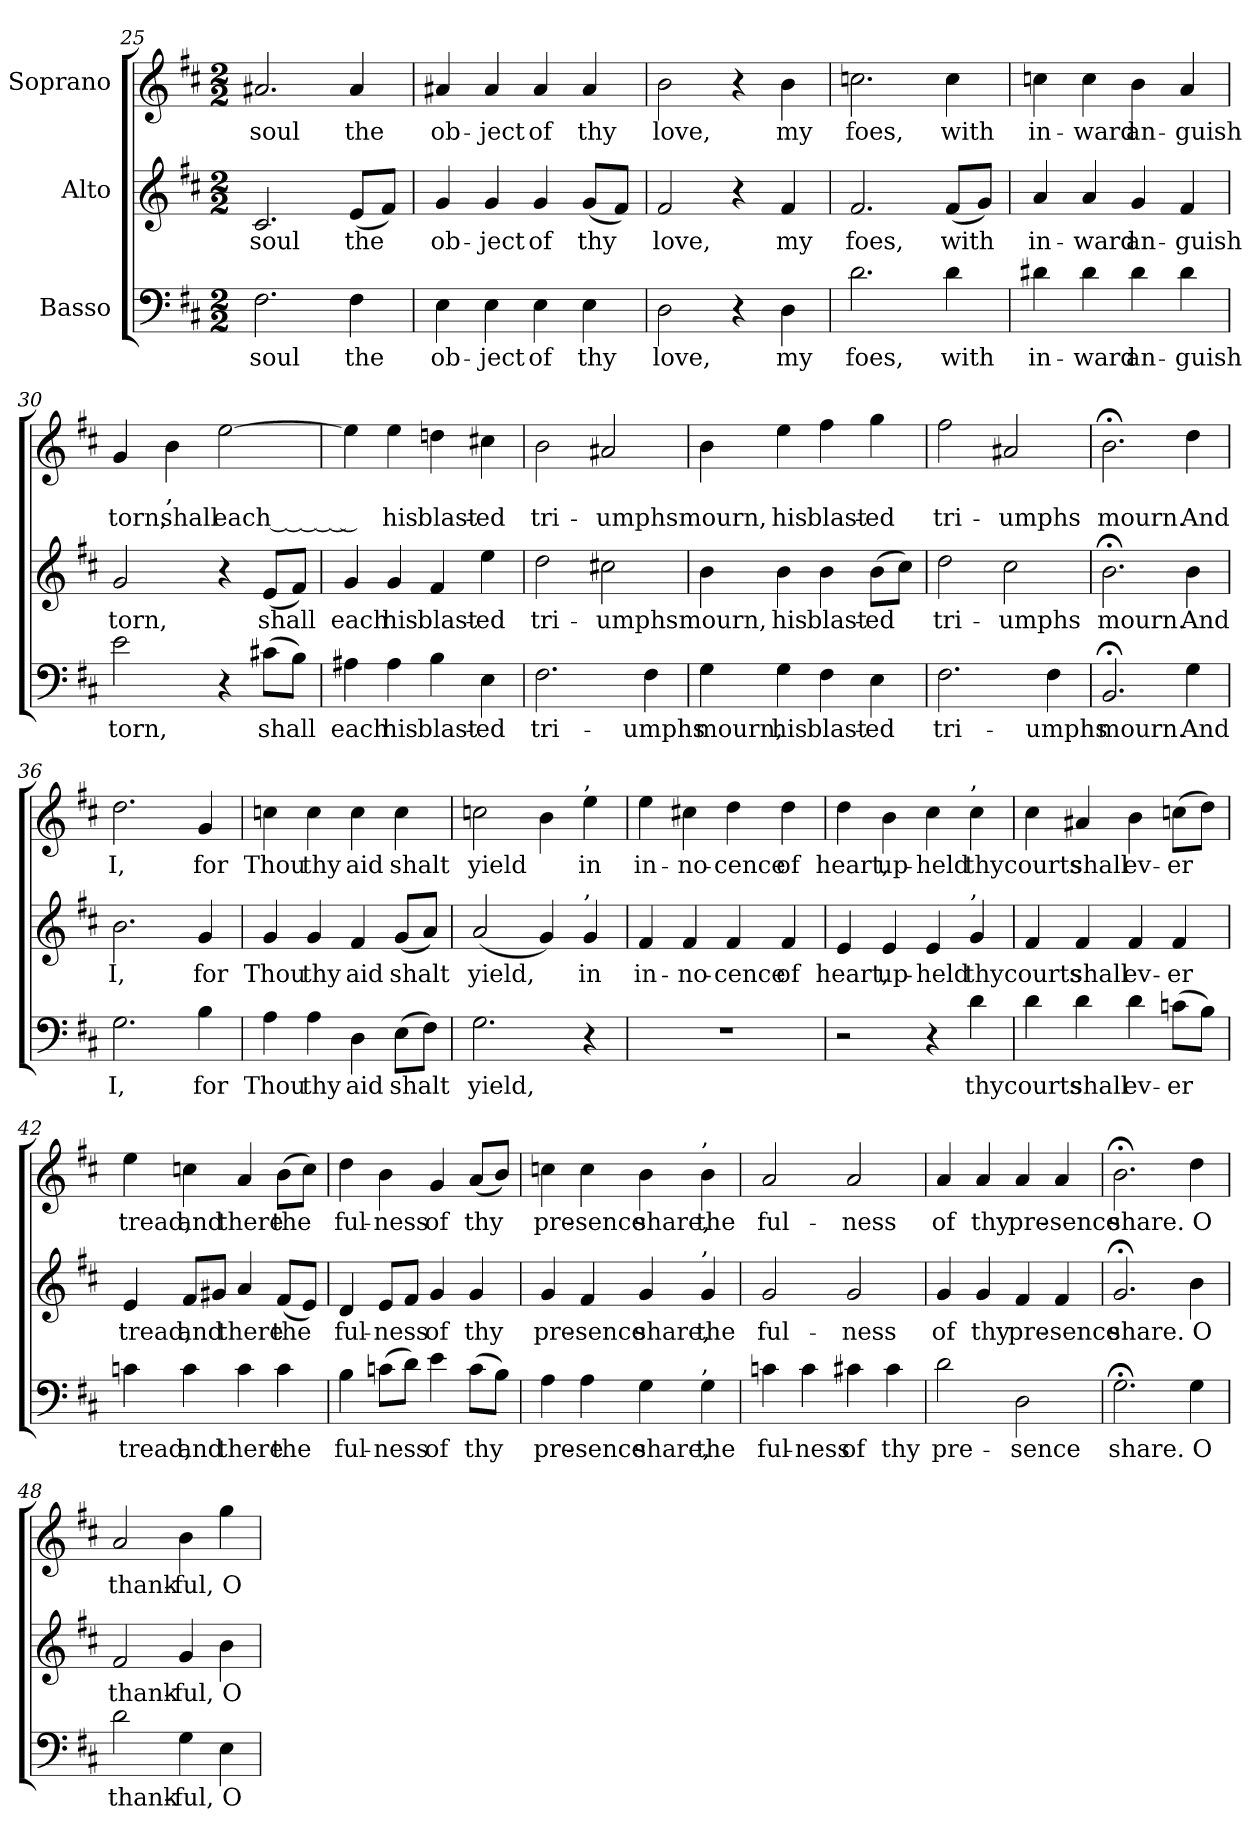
**kern	**text	**kern	**text	**kern	**text
*part3	*part3	*part2	*part2	*part1	*part1
*staff3	*staff3	*staff2	*staff2	*staff1	*staff1
*I"Basso	*	*I"Alto	*	*I"Soprano	*
*clefF4	*	*clefG2	*	*clefG2	*
*k[f#c#]	*	*k[f#c#]	*	*k[f#c#]	*
*D:	*	*D:	*	*D:	*
*M2/2	*	*M2/2	*	*M2/2	*
=25	=25	=25	=25	=25	=25
!	!LO:LY:b	!	!LO:LY:b	!	!LO:LY:b
2.F#	soul	2.c#	soul	2.a#X	soul
!	!LO:LY:b	!	!LO:LY:b	!	!LO:LY:b
4F#	the	(<8eL	the	4a#	the
.	.	8f#J)	.	.	.
!!LO:LB:g=z
=26	=26	=26	=26	=26	=26
!	!LO:LY:b	!	!LO:LY:b	!	!LO:LY:b
4E	ob-	4g	ob-	4a#X	ob-
!	!LO:LY:b	!	!LO:LY:b	!	!LO:LY:b
4E	-ject	4g	-ject	4a#	-ject
!	!LO:LY:b	!	!LO:LY:b	!	!LO:LY:b
4E	of	4g	of	4a#	of
!	!LO:LY:b	!	!LO:LY:b	!	!LO:LY:b
4E	thy	(<8gL	thy	4a#	thy
.	.	8f#J)	.	.	.
=27	=27	=27	=27	=27	=27
!	!LO:LY:b	!	!LO:LY:b	!	!LO:LY:b
2D	love,	2f#	love,	2b	love,
4r	.	4r	.	4r	.
!	!LO:LY:b	!	!LO:LY:b	!	!LO:LY:b
4D	my	4f#	my	4b	my
=28	=28	=28	=28	=28	=28
!	!LO:LY:b	!	!LO:LY:b	!	!LO:LY:b
2.d	foes,	2.f#	foes,	2.ccn	foes,
!	!LO:LY:b	!	!LO:LY:b	!	!LO:LY:b
4d	with	(<8f#L	with	4cc	with
.	.	8gJ)	.	.	.
=29	=29	=29	=29	=29	=29
!	!LO:LY:b	!	!LO:LY:b	!	!LO:LY:b
4d#X	in-	4a	in-	4ccn	in-
!	!LO:LY:b	!	!LO:LY:b	!	!LO:LY:b
4d#	-ward	4a	-ward	4cc	-ward
!	!LO:LY:b	!	!LO:LY:b	!	!LO:LY:b
4d#	an-	4g	an-	4b	an-
!	!LO:LY:b	!	!LO:LY:b	!	!LO:LY:b
4d#	-guish	4f#	-guish	4a	-guish
=30	=30	=30	=30	=30	=30
!	!LO:LY:b	!	!LO:LY:b	!	!LO:LY:b
2e	torn,	2g	torn,	4g	torn,
!	!	!	!	!LO:TX:b:t=,	!
!	!	!	!	!	!LO:LY:b
.	.	.	.	4b	shall
!	!	!	!	!	!LO:LY:b
4r	.	4r	.	[2ee	each______
!	!LO:LY:b	!	!LO:LY:b	!	!
(>8c#XL	shall	(<8eL	shall	.	.
8BJ)	.	8f#J)	.	.	.
!!LO:LB:g=z
=31	=31	=31	=31	=31	=31
!	!LO:LY:b	!	!LO:LY:b	!	!LO:LY:b
4A#X	each	4g	each	4ee]	__
!	!LO:LY:b	!	!LO:LY:b	!	!LO:LY:b
4A#	his	4g	his	4ee	his
!	!LO:LY:b	!	!LO:LY:b	!	!LO:LY:b
4B	blast-	4f#	blast-	4ddn	blast-
!	!LO:LY:b	!	!LO:LY:b	!	!LO:LY:b
4E	-ed	4ee	-ed	4cc#X	-ed
=32	=32	=32	=32	=32	=32
!	!LO:LY:b	!	!LO:LY:b	!	!LO:LY:b
2.F#	tri-	2dd	tri-	2b	tri-
!	!	!	!LO:LY:b	!	!LO:LY:b
.	.	2cc#X	-umphs	2a#X	-umphs
!	!LO:LY:b	!	!	!	!
4F#	-umphs	.	.	.	.
=33	=33	=33	=33	=33	=33
!	!LO:LY:b	!	!LO:LY:b	!	!LO:LY:b
4G	mourn,	4b	mourn,	4b	mourn,
!	!LO:LY:b	!	!LO:LY:b	!	!LO:LY:b
4G	his	4b	his	4ee	his
!	!LO:LY:b	!	!LO:LY:b	!	!LO:LY:b
4F#	blast-	4b	blast-	4ff#	blast-
!	!LO:LY:b	!	!LO:LY:b	!	!LO:LY:b
4E	-ed	(>8bL	-ed	4gg	-ed
.	.	8cc#J)	.	.	.
=34	=34	=34	=34	=34	=34
!	!LO:LY:b	!	!LO:LY:b	!	!LO:LY:b
2.F#	tri-	2dd	tri-	2ff#	tri-
!	!	!	!LO:LY:b	!	!LO:LY:b
.	.	2cc#	-umphs	2a#X	-umphs
!	!LO:LY:b	!	!	!	!
4F#	-umphs	.	.	.	.
=35	=35	=35	=35	=35	=35
!	!LO:LY:b	!	!LO:LY:b	!	!LO:LY:b
2.BB;<	mourn.	2.b;<	mourn.	2.b;<	mourn.
!	!LO:LY:b	!	!LO:LY:b	!	!LO:LY:b
4G	And	4b	And	4dd	And
!!LO:LB:g=z
=36	=36	=36	=36	=36	=36
!	!LO:LY:b	!	!LO:LY:b	!	!LO:LY:b
2.G	I,	2.b	I,	2.dd	I,
!	!LO:LY:b	!	!LO:LY:b	!	!LO:LY:b
4B	for	4g	for	4g	for
=37	=37	=37	=37	=37	=37
!	!LO:LY:b	!	!LO:LY:b	!	!LO:LY:b
4A	Thou	4g	Thou	4ccn	Thou
!	!LO:LY:b	!	!LO:LY:b	!	!LO:LY:b
4A	thy	4g	thy	4cc	thy
!	!LO:LY:b	!	!LO:LY:b	!	!LO:LY:b
4D	aid	4f#	aid	4cc	aid
!	!LO:LY:b	!	!LO:LY:b	!	!LO:LY:b
(>8EL	shalt	(<8gL	shalt	4cc	shalt
8F#J)	.	8aJ)	.	.	.
=38	=38	=38	=38	=38	=38
!	!LO:LY:b	!	!LO:LY:b	!	!LO:LY:b
2.G	yield,	(<2a	yield,	2ccn	yield
.	.	4g)	.	4b	.
!	!	!	!	!LO:TX:a:t=,	!
!	!	!LO:TX:a:t=,	!	!	!
!	!	!	!LO:LY:b	!	!LO:LY:b
4r	.	4g	in	4ee	in
=39	=39	=39	=39	=39	=39
!	!	!	!LO:LY:b	!	!LO:LY:b
1r	.	4f#	in-	4ee	in-
!	!	!	!LO:LY:b	!	!LO:LY:b
.	.	4f#	-no-	4cc#X	-no-
!	!	!	!LO:LY:b	!	!LO:LY:b
.	.	4f#	-cence	4dd	-cence
!	!	!	!LO:LY:b	!	!LO:LY:b
.	.	4f#	of	4dd	of
=40	=40	=40	=40	=40	=40
!	!	!	!LO:LY:b	!	!LO:LY:b
2r	.	4e	heart,	4dd	heart,
!	!	!	!LO:LY:b	!	!LO:LY:b
.	.	4e	up-	4b	up-
!	!	!	!LO:LY:b	!	!LO:LY:b
4r	.	4e	-held	4cc#	-held
!	!	!	!	!LO:TX:a:t=,	!
!	!	!LO:TX:a:t=,	!	!	!
!	!LO:LY:b	!	!LO:LY:b	!	!LO:LY:b
4d	thy	4g	thy	4cc#	thy
!!LO:LB:g=z
=41	=41	=41	=41	=41	=41
!	!LO:LY:b	!	!LO:LY:b	!	!LO:LY:b
4d	courts	4f#	courts	4cc#	courts
!	!LO:LY:b	!	!LO:LY:b	!	!LO:LY:b
4d	shall	4f#	shall	4a#X	shall
!	!LO:LY:b	!	!LO:LY:b	!	!LO:LY:b
4d	ev-	4f#	ev-	4b	ev-
!	!LO:LY:b	!	!LO:LY:b	!	!LO:LY:b
(>8cnL	-er	4f#	-er	(>8ccnL	-er
8BJ)	.	.	.	8ddJ)	.
=42	=42	=42	=42	=42	=42
!	!LO:LY:b	!	!LO:LY:b	!	!LO:LY:b
4cn	tread,	4e	tread,	4ee	tread,
!	!LO:LY:b	!	!LO:LY:b	!	!LO:LY:b
4c	and	8f#L	and	4ccn	and
.	.	8g#XJ	.	.	.
!	!LO:LY:b	!	!LO:LY:b	!	!LO:LY:b
4c	there	4a	there	4a	there
!	!LO:LY:b	!	!LO:LY:b	!	!LO:LY:b
4c	the	(<8f#L	the	(>8bL	the
.	.	8eJ)	.	8ccJ)	.
=43	=43	=43	=43	=43	=43
!	!LO:LY:b	!	!LO:LY:b	!	!LO:LY:b
4B	ful-	4d	ful-	4dd	ful-
!	!LO:LY:b	!	!LO:LY:b	!	!LO:LY:b
(>8cnL	-ness	8eL	-ness	4b	-ness
8dJ)	.	8f#J	.	.	.
!	!LO:LY:b	!	!LO:LY:b	!	!LO:LY:b
4e	of	4g	of	4g	of
!	!LO:LY:b	!	!LO:LY:b	!	!LO:LY:b
(>8cL	thy	4g	thy	(<8aL	thy
8BJ)	.	.	.	8bJ)	.
=44	=44	=44	=44	=44	=44
!	!LO:LY:b	!	!LO:LY:b	!	!LO:LY:b
4A	pre-	4g	pre-	4ccn	pre-
!	!LO:LY:b	!	!LO:LY:b	!	!LO:LY:b
4A	-sence	4f#	-sence	4cc	-sence
!	!LO:LY:b	!	!LO:LY:b	!	!LO:LY:b
4G	share,	4g	share,	4b	share,
!	!	!	!	!LO:TX:a:t=,	!
!	!	!LO:TX:a:t=,	!	!	!
!LO:TX:a:t=,	!	!	!	!	!
!	!LO:LY:b	!	!LO:LY:b	!	!LO:LY:b
4G	the	4g	the	4b	the
!!LO:LB:g=z
=45	=45	=45	=45	=45	=45
!	!LO:LY:b	!	!LO:LY:b	!	!LO:LY:b
4cn	ful-	2g	ful-	2a	ful-
!	!LO:LY:b	!	!	!	!
4c	-ness	.	.	.	.
!	!LO:LY:b	!	!LO:LY:b	!	!LO:LY:b
4c#X	of	2g	-ness	2a	-ness
!	!LO:LY:b	!	!	!	!
4c#	thy	.	.	.	.
=46	=46	=46	=46	=46	=46
!	!LO:LY:b	!	!LO:LY:b	!	!LO:LY:b
2d	pre-	4g	of	4a	of
!	!	!	!LO:LY:b	!	!LO:LY:b
.	.	4g	thy	4a	thy
!	!LO:LY:b	!	!LO:LY:b	!	!LO:LY:b
2D	-sence	4f#	pre-	4a	pre-
!	!	!	!LO:LY:b	!	!LO:LY:b
.	.	4f#	-sence	4a	-sence
=47	=47	=47	=47	=47	=47
!	!LO:LY:b	!	!LO:LY:b	!	!LO:LY:b
2.G;<	share.	2.g;<	share.	2.b;<	share.
!	!LO:LY:b	!	!LO:LY:b	!	!LO:LY:b
4G	O	4b	O	4dd	O
=48	=48	=48	=48	=48	=48
!	!LO:LY:b	!	!LO:LY:b	!	!LO:LY:b
2d	thank-	2f#	thank-	2a	thank-
!	!LO:LY:b	!	!LO:LY:b	!	!LO:LY:b
4G	-ful,	4g	-ful,	4b	-ful,
!	!LO:LY:b	!	!LO:LY:b	!	!LO:LY:b
4E	O	4b	O	4gg	O
=	=	=	=	=	=
*-	*-	*-	*-	*-	*-
